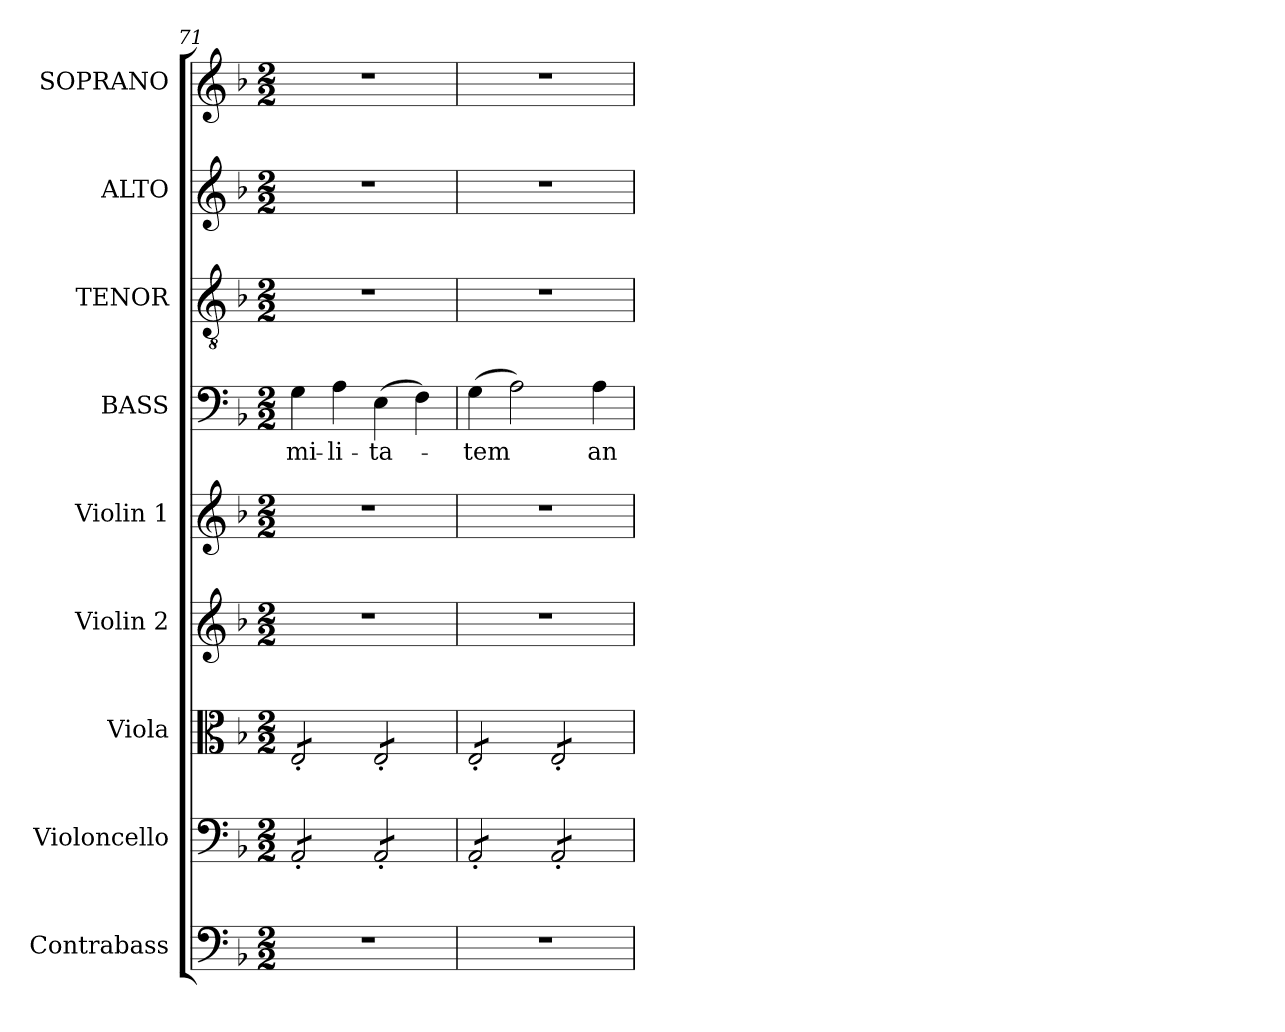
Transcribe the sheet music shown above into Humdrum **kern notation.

**kern	**kern	**kern	**kern	**kern	**kern	**text	**kern	**kern	**kern
*part9	*part8	*part7	*part6	*part5	*part4	*part4	*part3	*part2	*part1
*staff9	*staff8	*staff7	*staff6	*staff5	*staff4	*staff4	*staff3	*staff2	*staff1
*I"Contrabass	*I"Violoncello	*I"Viola	*I"Violin 2	*I"Violin 1	*I"BASS	*	*I"TENOR	*I"ALTO	*I"SOPRANO
*I'Cb.	*I'Vc.	*I'Vla.	*I'Vln. 2	*I'Vln. 1	*I'B.	*	*I'T.	*I'A.	*I'S.
*clefF4	*clefF4	*clefC3	*clefG2	*clefG2	*clefF4	*	*clefGv2	*clefG2	*clefG2
*ITrd7c12	*	*	*	*	*	*	*ITrd7c12	*	*
*k[b-]	*k[b-]	*k[b-]	*k[b-]	*k[b-]	*k[b-]	*	*k[b-]	*k[b-]	*k[b-]
*F:	*F:	*F:	*F:	*F:	*F:	*	*F:	*F:	*F:
*M2/2	*M2/2	*M2/2	*M2/2	*M2/2	*M2/2	*	*M2/2	*M2/2	*M2/2
=71	=71	=71	=71	=71	=71	=71	=71	=71	=71
!	!	!	!	!	!	!LO:LY:b:color=#000000	!	!	!
*	*tremolo	*	*	*	*	*	*	*	*
*	*	*tremolo	*	*	*	*	*	*	*
1r	8AA'i/L	8E'i/L	1r	1r	4Gi\	-mi-	1r	1r	1r
.	8AA'i/	8E'i/	.	.	.	.	.	.	.
!	!	!	!	!	!	!LO:LY:b:color=#000000	!	!	!
.	8AA'i/	8E'i/	.	.	4Ai\	-li-	.	.	.
.	8AA'i/J	8E'i/J	.	.	.	.	.	.	.
!	!	!	!	!	!	!LO:LY:b:color=#000000	!	!	!
.	8AA'i/L	8E'i/L	.	.	(4Ei\	-ta-	.	.	.
.	8AA'i/	8E'i/	.	.	.	.	.	.	.
.	8AA'i/	8E'i/	.	.	4Fi\)	.	.	.	.
.	8AA'i/J	8E'i/J	.	.	.	.	.	.	.
=72	=72	=72	=72	=72	=72	=72	=72	=72	=72
!	!	!	!	!	!	!LO:LY:b:color=#000000	!	!	!
1r	8AA'i/L	8E'i/L	1r	1r	(4Gi\	-tem	1r	1r	1r
.	8AA'i/	8E'i/	.	.	.	.	.	.	.
.	8AA'i/	8E'i/	.	.	2Ai\)	.	.	.	.
.	8AA'i/J	8E'i/J	.	.	.	.	.	.	.
.	8AA'i/L	8E'i/L	.	.	.	.	.	.	.
.	8AA'i/	8E'i/	.	.	.	.	.	.	.
!	!	!	!	!	!	!LO:LY:b:color=#000000	!	!	!
.	8AA'i/	8E'i/	.	.	4Ai\	an-	.	.	.
.	8AA'i/J	8E'i/J	.	.	.	.	.	.	.
*	*	*Xtremolo	*	*	*	*	*	*	*
*	*Xtremolo	*	*	*	*	*	*	*	*
=	=	=	=	=	=	=	=	=	=
*-	*-	*-	*-	*-	*-	*-	*-	*-	*-
